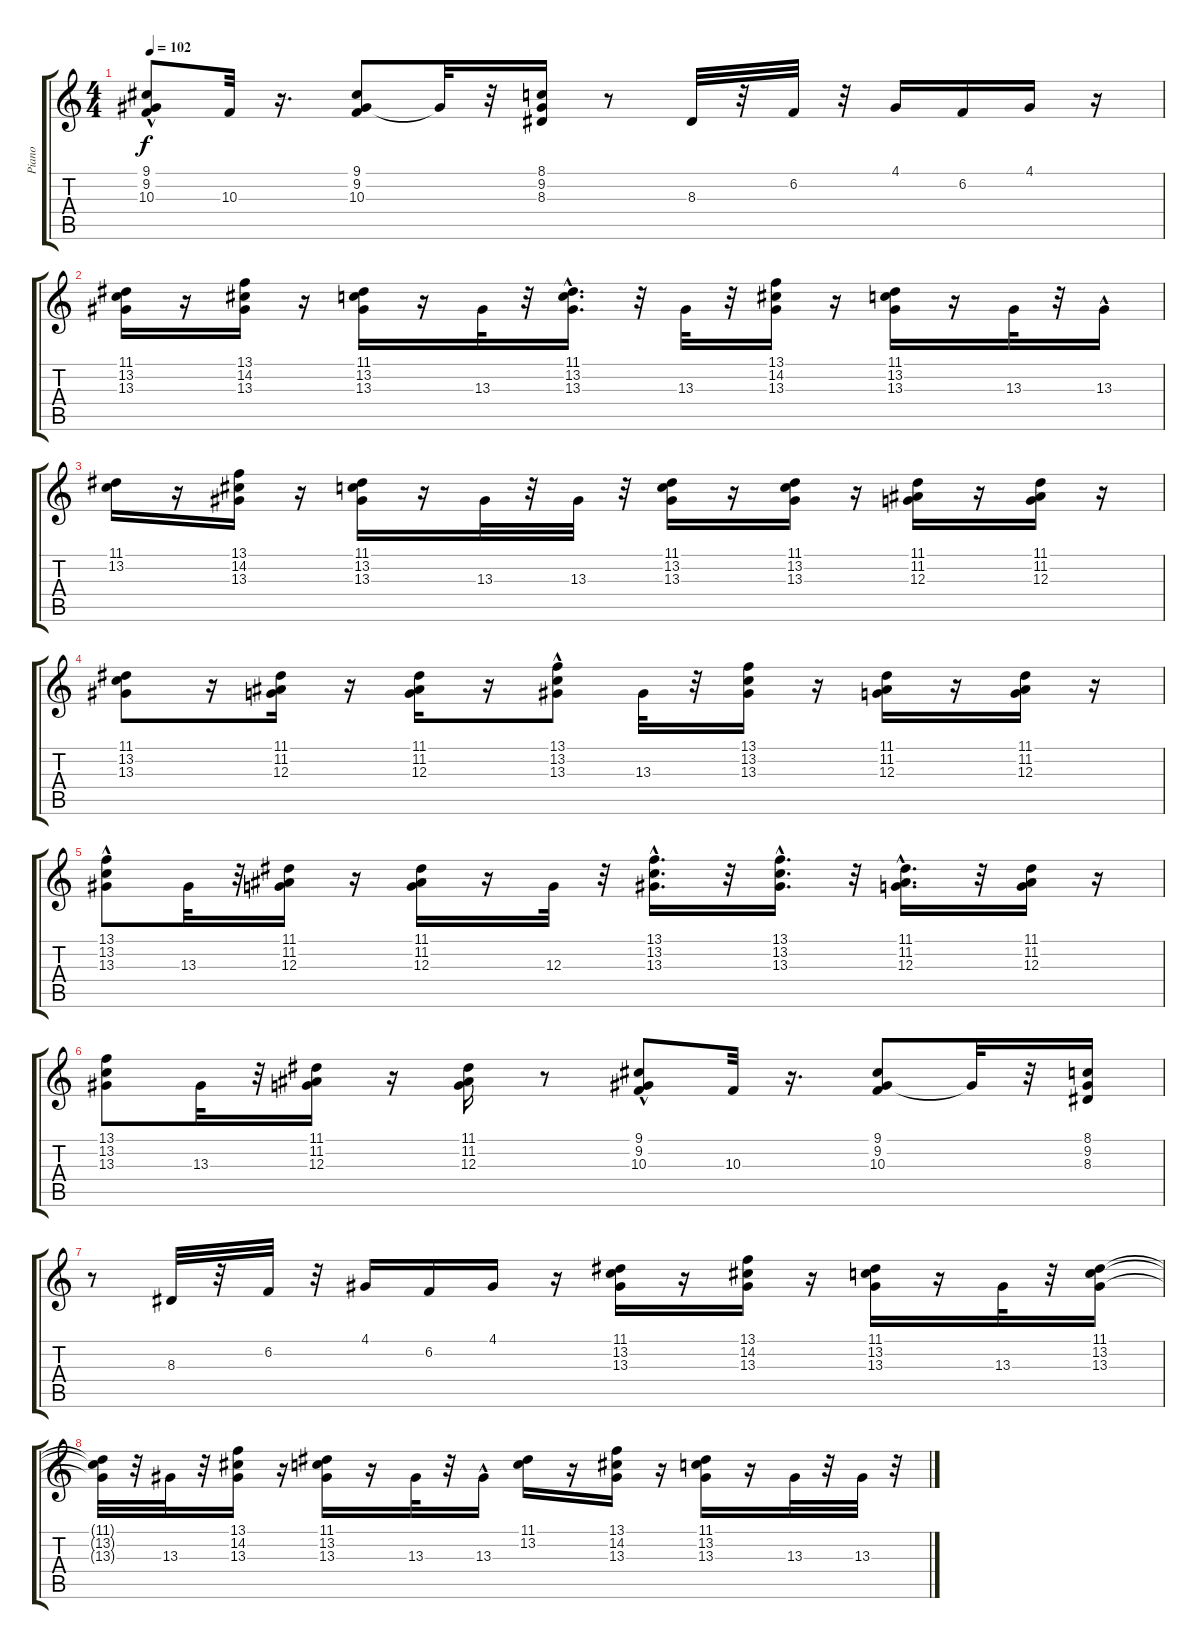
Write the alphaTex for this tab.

\track ("Piano" "Piano") {instrument brightacousticpiano}
\staff {score tabs}
\tuning (E4 B3 G3 D3 A2 E2) {hide}
\ts (4 4)
\tempo 102
\clef g2
\ks c
(9.1 9.2 10.3{hac}).8{dy f} 10.3.32 r.16{d} (9.1 9.2 10.3).8 9.2{t}.32 r.32 (8.1 9.2 8.3).16 r.8 8.3.32 r.32 6.2.32 r.32 4.1.16 6.2.16 4.1.16 r.16 |
(11.1 13.2 13.3).16 r.16 (13.1 14.2 13.3).16 r.16 (11.1 13.2 13.3).16 r.16 13.3.32 r.32 (11.1{hac} 13.2{hac} 13.3{hac}).16{d} r.32 13.3.32 r.32 (13.1 14.2 13.3).16 r.16 (11.1 13.2 13.3).16 r.16 13.3.32 r.32 13.3{hac}.16 |
(11.1 13.2).16 r.16 (13.1 14.2 13.3).16 r.16 (11.1 13.2 13.3).16 r.16 13.3.32 r.32 13.3.32 r.32 (11.1 13.2 13.3).16 r.16 (11.1 13.2 13.3).16 r.16 (11.1 11.2 12.3).16 r.16 (11.1 11.2 12.3).16 r.16 |
(11.1 13.2 13.3).8 r.16 (11.1 11.2 12.3).16 r.16 (11.1 11.2 12.3).16 r.16 (13.1 13.2{hac} 13.3{hac}).8 13.3.32 r.32 (13.1 13.2 13.3).16 r.16 (11.1 11.2 12.3).16 r.16 (11.1 11.2 12.3).16 r.16 |
(13.1 13.2 13.3{hac}).8 13.3.32 r.32 (11.1 11.2 12.3).16 r.16 (11.1 11.2 12.3).16 r.16 12.3.32 r.32 (13.1{hac} 13.2{hac} 13.3).16{d} r.32 (13.1{hac} 13.2 13.3).16{d} r.32 (11.1 11.2 12.3{hac}).16{d} r.32 (11.1 11.2 12.3).16 r.16 |
(13.1 13.2 13.3).8 13.3.32 r.32 (11.1 11.2 12.3).16 r.16 (11.1 11.2 12.3).16 r.8 (9.1 9.2 10.3{hac}).8 10.3.32 r.16{d} (9.1 9.2 10.3).8 9.2{t}.32 r.32 (8.1 9.2 8.3).16 |
r.8 8.3.32 r.32 6.2.32 r.32 4.1.16 6.2.16 4.1.16 r.16 (11.1 13.2 13.3).16 r.16 (13.1 14.2 13.3).16 r.16 (11.1 13.2 13.3).16 r.16 13.3.32 r.32 (11.1 13.2 13.3).16 |
(11.1{t} 13.2{t} 13.3{t}).32 r.32 13.3.32 r.32 (13.1 14.2 13.3).16 r.16 (11.1 13.2 13.3).16 r.16 13.3.32 r.32 13.3{hac}.16 (11.1 13.2).16 r.16 (13.1 14.2 13.3).16 r.16 (11.1 13.2 13.3).16 r.16 13.3.32 r.32 13.3.32 r.32
